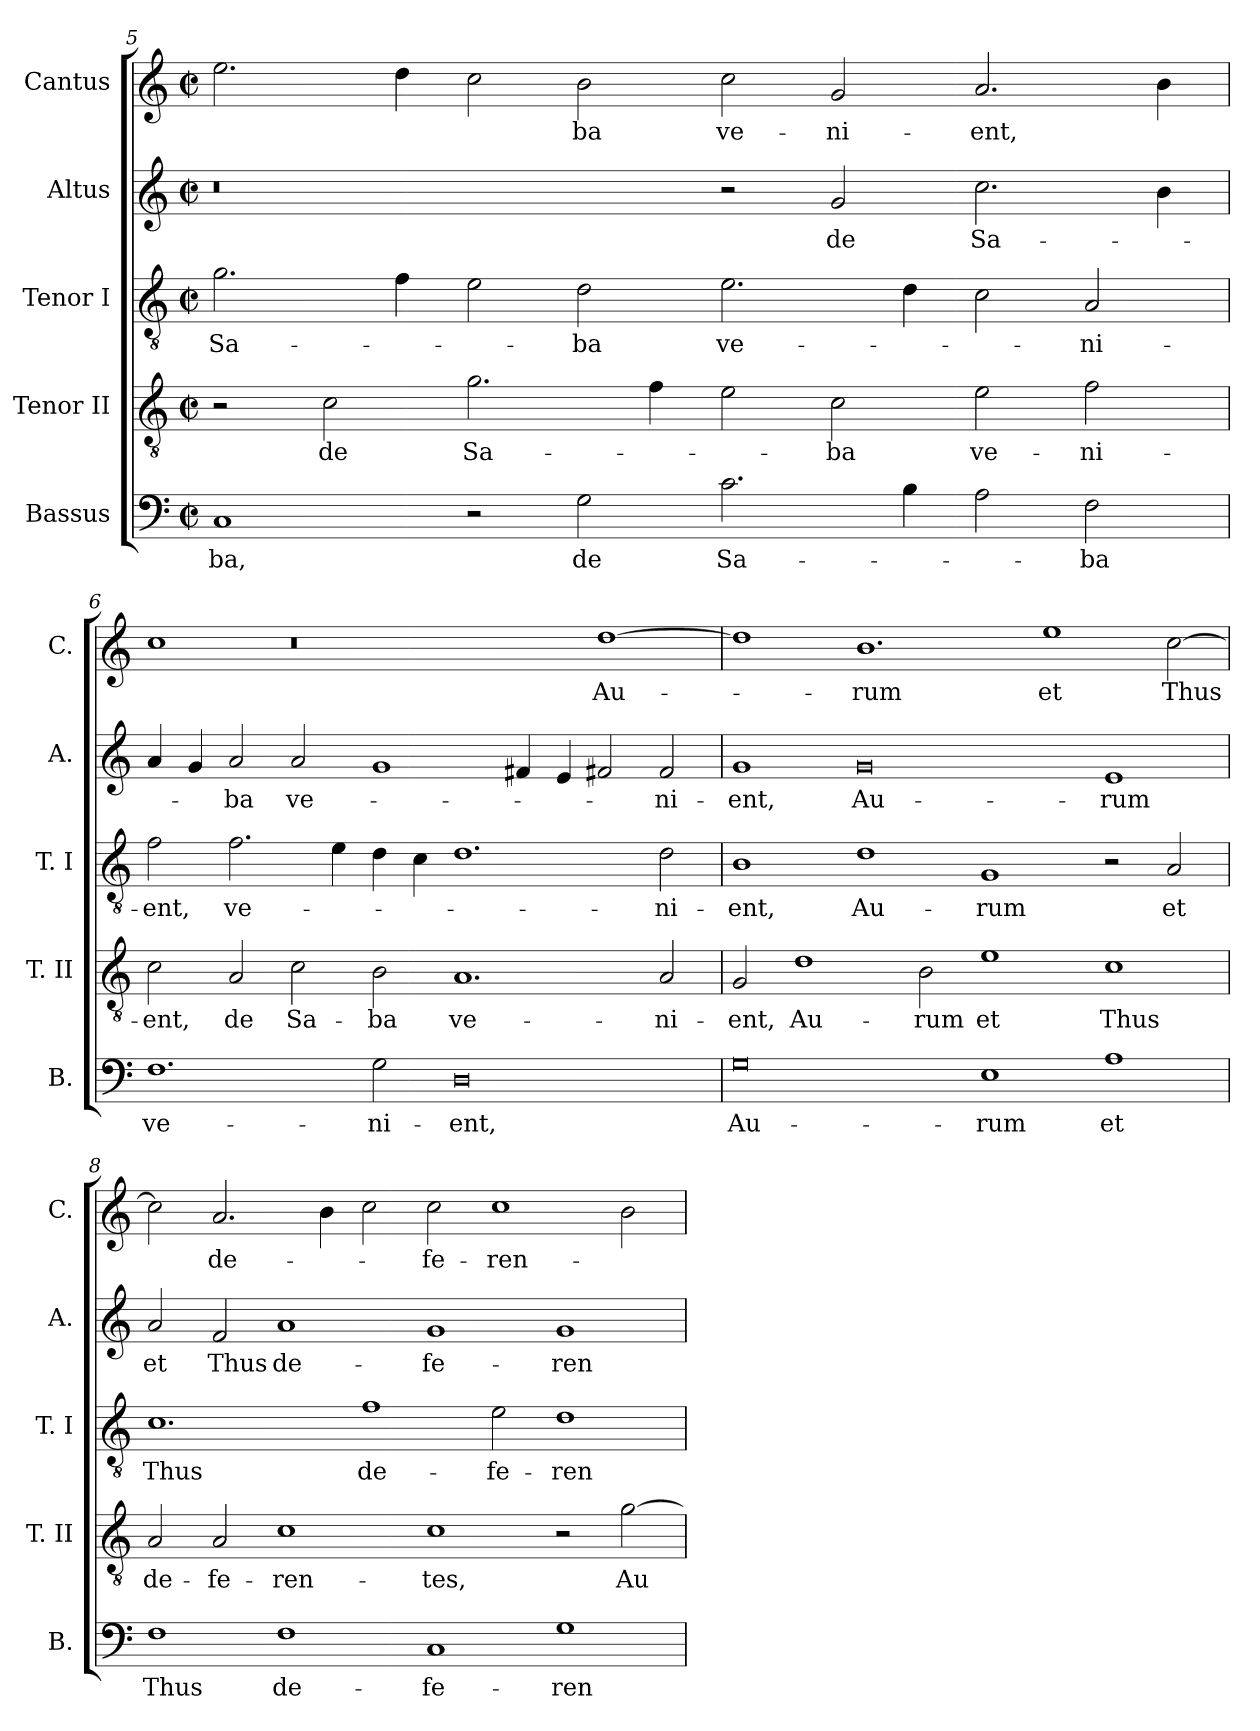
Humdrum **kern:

**kern	**text	**kern	**text	**kern	**text	**kern	**text	**kern	**text
*part5	*part5	*part4	*part4	*part3	*part3	*part2	*part2	*part1	*part1
*staff5	*staff5	*staff4	*staff4	*staff3	*staff3	*staff2	*staff2	*staff1	*staff1
*I"Bassus	*	*I"Tenor II	*	*I"Tenor I	*	*I"Altus	*	*I"Cantus	*
*I'B.	*	*I'T. II	*	*I'T. I	*	*I'A.	*	*I'C.	*
*clefF4	*	*clefGv2	*	*clefGv2	*	*clefG2	*	*clefG2	*
*k[]	*	*k[]	*	*k[]	*	*k[]	*	*k[]	*
*M4/1	*	*M4/1	*	*M4/1	*	*M4/1	*	*M4/1	*
*met(c|)	*	*met(c|)	*	*met(c|)	*	*met(c|)	*	*met(c|)	*
=5	=5	=5	=5	=5	=5	=5	=5	=5	=5
1C	-ba,	2r	.	2.g\	Sa-	0r	.	2.ee\	.
.	.	2c\	de	.	.	.	.	.	.
.	.	.	.	4f\	.	.	.	4dd\	.
2r	.	2.g\	Sa-	2e\	.	.	.	2cc\	.
2G\	de	.	.	2d\	-ba	.	.	2b\	-ba
.	.	4f\	.	.	.	.	.	.	.
2.c\	Sa-	2e\	.	2.e\	ve-	2r	.	2cc\	ve-
.	.	2c\	-ba	.	.	2g/	de	2g/	-ni-
4B\	.	.	.	4d\	.	.	.	.	.
2A\	.	2e\	ve-	2c\	.	2.cc\	Sa-	2.a/	-ent,
2F\	-ba	2f\	-ni-	2A/	-ni-	.	.	.	.
.	.	.	.	.	.	4b\	.	4b\	.
=6	=6	=6	=6	=6	=6	=6	=6	=6	=6
1.F	ve-	2c\	-ent,	2f\	-ent,	4a/	.	1cc	.
.	.	.	.	.	.	4g/	.	.	.
.	.	2A/	de	2.f\	ve-	2a/	-ba	.	.
.	.	2c\	Sa-	.	.	2a/	ve-	0r	.
.	.	.	.	4e\	.	.	.	.	.
2G\	-ni-	2B\	-ba	4d\	.	1g	.	.	.
.	.	.	.	4c\	.	.	.	.	.
0D	-ent,	1.A	ve-	1.d	.	.	.	.	.
.	.	.	.	.	.	4f#X/	.	.	.
.	.	.	.	.	.	4e/	.	.	.
.	.	.	.	.	.	2f#X/	.	[1dd	Au-
.	.	2A/	-ni-	2d\	-ni-	2f#/	-ni-	.	.
=7	=7	=7	=7	=7	=7	=7	=7	=7	=7
0G	Au-	2G/	-ent,	1B	-ent,	1g	-ent,	1dd]	.
.	.	1d	Au-	.	.	.	.	.	.
.	.	.	.	1d	Au-	0g	Au-	1.b	-rum
.	.	2B\	-rum	.	.	.	.	.	.
1E	-rum	1e	et	1G	-rum	.	.	.	.
.	.	.	.	.	.	.	.	1ee	et
1A	et	1c	Thus	2r	.	1e	-rum	.	.
.	.	.	.	2A/	et	.	.	[2cc\	Thus
=8	=8	=8	=8	=8	=8	=8	=8	=8	=8
1F	Thus	2A/	de-	1.c	Thus	2a/	et	2cc\]	.
.	.	2A/	-fe-	.	.	2f/	Thus	2.a/	de-
1F	de-	1c	-ren-	.	.	1a	de-	.	.
.	.	.	.	.	.	.	.	4b\	.
.	.	.	.	1f	de-	.	.	2cc\	.
1C	-fe-	1c	-tes,	.	.	1g	-fe-	2cc\	-fe-
.	.	.	.	2e\	-fe-	.	.	1cc	-ren-
1G	-ren-	2r	.	1d	-ren-	1g	-ren-	.	.
.	.	[2g\	Au-	.	.	.	.	2b\	.
=	=	=	=	=	=	=	=	=	=
*-	*-	*-	*-	*-	*-	*-	*-	*-	*-
